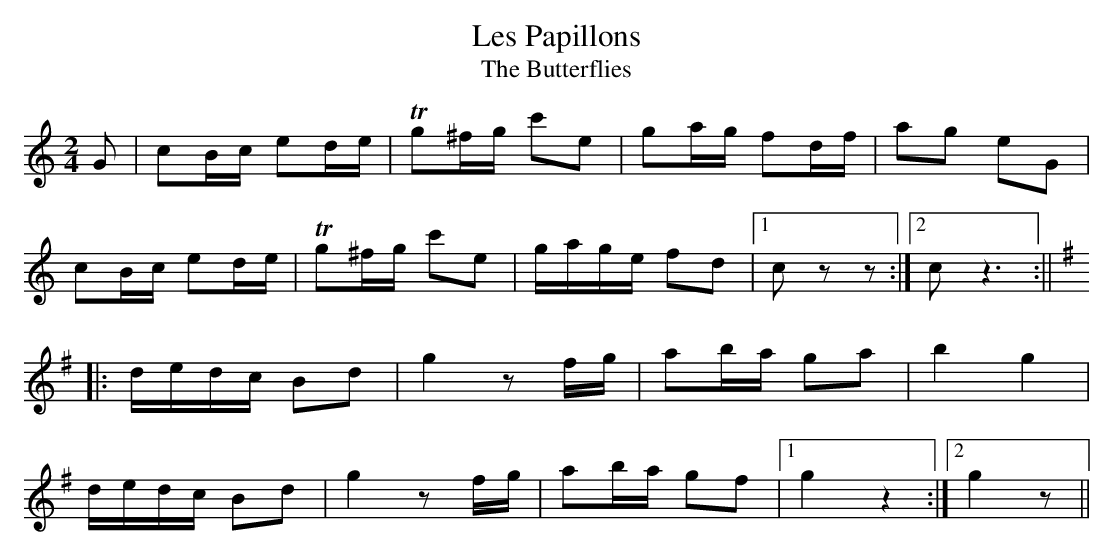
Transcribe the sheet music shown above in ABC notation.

X:1
T:Papillons, Les
T:Butterflies, The
M:2/4
L:1/8
K:C
G|cB/c/ ed/e/|Tg^f/g/ c'e|ga/g/ fd/f/|ag eG|
cB/c/ ed/e/|Tg^f/g/ c'e|g/a/g/e/ fd|1 cz z:|2 cz3:||
K:G
|:d/e/d/c/ Bd|g2 zf/g/|ab/a/ ga|b2g2|
d/e/d/c/ Bd|g2 zf/g/|ab/a/ gf|1 g2 z2:|2 g2z||
